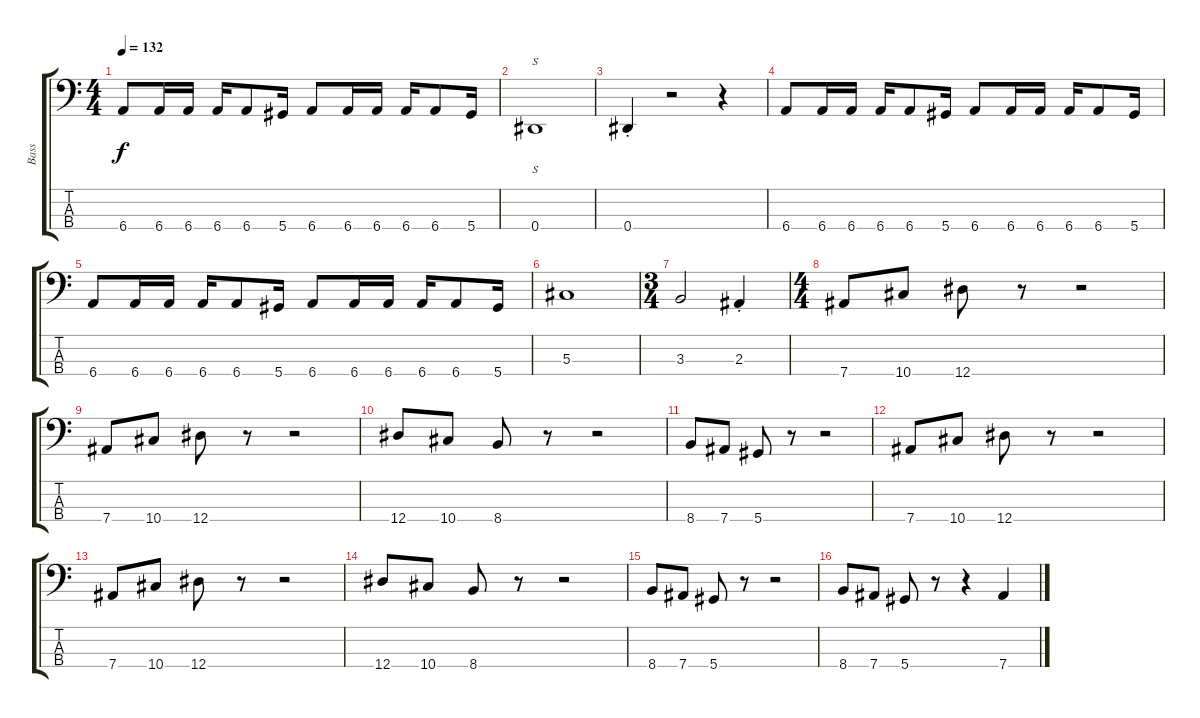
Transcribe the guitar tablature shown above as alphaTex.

\track ("Bass" "Bass") {instrument electricbassfinger}
\staff {score tabs}
\tuning (Gb2 Db2 Ab1 Eb1) {hide}
\ts (4 4)
\tempo 132
\clef f4
\ks c
6.4.8{dy f} 6.4.16 6.4.16 6.4.16 6.4.8 5.4.16 6.4.8 6.4.16 6.4.16 6.4.16 6.4.8 5.4.16 |
0.4.1{s} |
0.4{st}.4 r.2 r.4 |
6.4.8 6.4.16 6.4.16 6.4.16 6.4.8 5.4.16 6.4.8 6.4.16 6.4.16 6.4.16 6.4.8 5.4.16 |
6.4.8 6.4.16 6.4.16 6.4.16 6.4.8 5.4.16 6.4.8 6.4.16 6.4.16 6.4.16 6.4.8 5.4.16 |
5.3.1 |
\ts (3 4)
3.3.2 2.3{st}.4 |
\ts (4 4)
7.4.8 10.4.8 12.4.8 r.8 r.2 |
7.4.8 10.4.8 12.4.8 r.8 r.2 |
12.4.8 10.4.8 8.4.8 r.8 r.2 |
8.4.8 7.4.8 5.4.8 r.8 r.2 |
7.4.8 10.4.8 12.4.8 r.8 r.2 |
7.4.8 10.4.8 12.4.8 r.8 r.2 |
12.4.8 10.4.8 8.4.8 r.8 r.2 |
8.4.8 7.4.8 5.4.8 r.8 r.2 |
8.4.8 7.4.8 5.4.8 r.8 r.4 7.4.4
